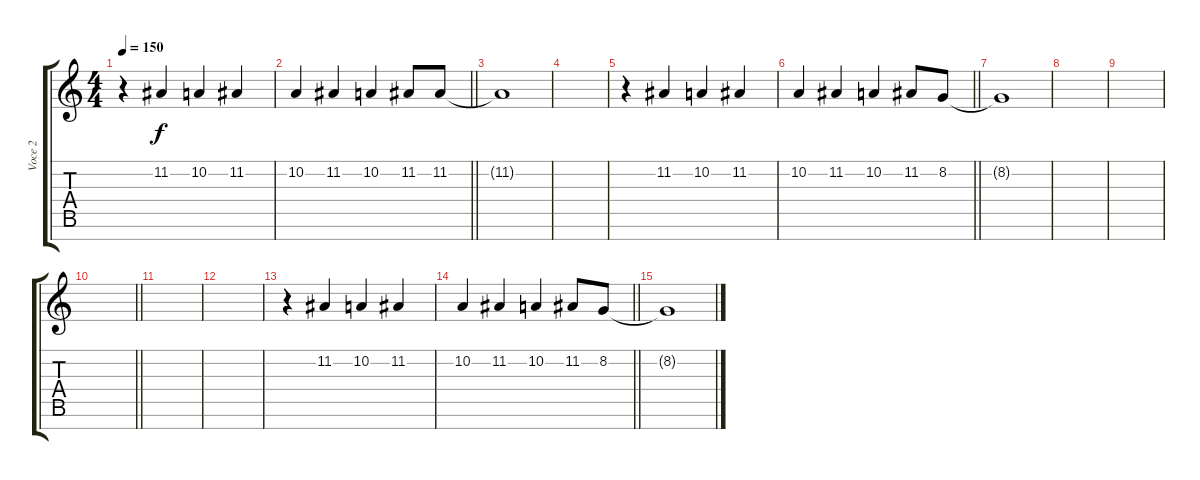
\track ("Voce 2" "Voce 2") {instrument lead1square}
\staff {score tabs}
\tuning (E4 B3 G3 D3 A2 E2 B1) {hide}
\ts (4 4)
\tempo 150
\clef g2
\ks c
r.4{dy f} 11.2.4 10.2.4 11.2.4 |
\barLineRight lightlight
10.2.4 11.2.4 10.2.4 11.2.8 11.2.8 |
11.2{t}.1 |
|
r.4 11.2.4 10.2.4 11.2.4 |
\barLineRight lightlight
10.2.4 11.2.4 10.2.4 11.2.8 8.2.8 |
8.2{t}.1 |
|
|
\barLineRight lightlight
|
|
|
r.4 11.2.4 10.2.4 11.2.4 |
\barLineRight lightlight
10.2.4 11.2.4 10.2.4 11.2.8 8.2.8 |
8.2{t}.1
